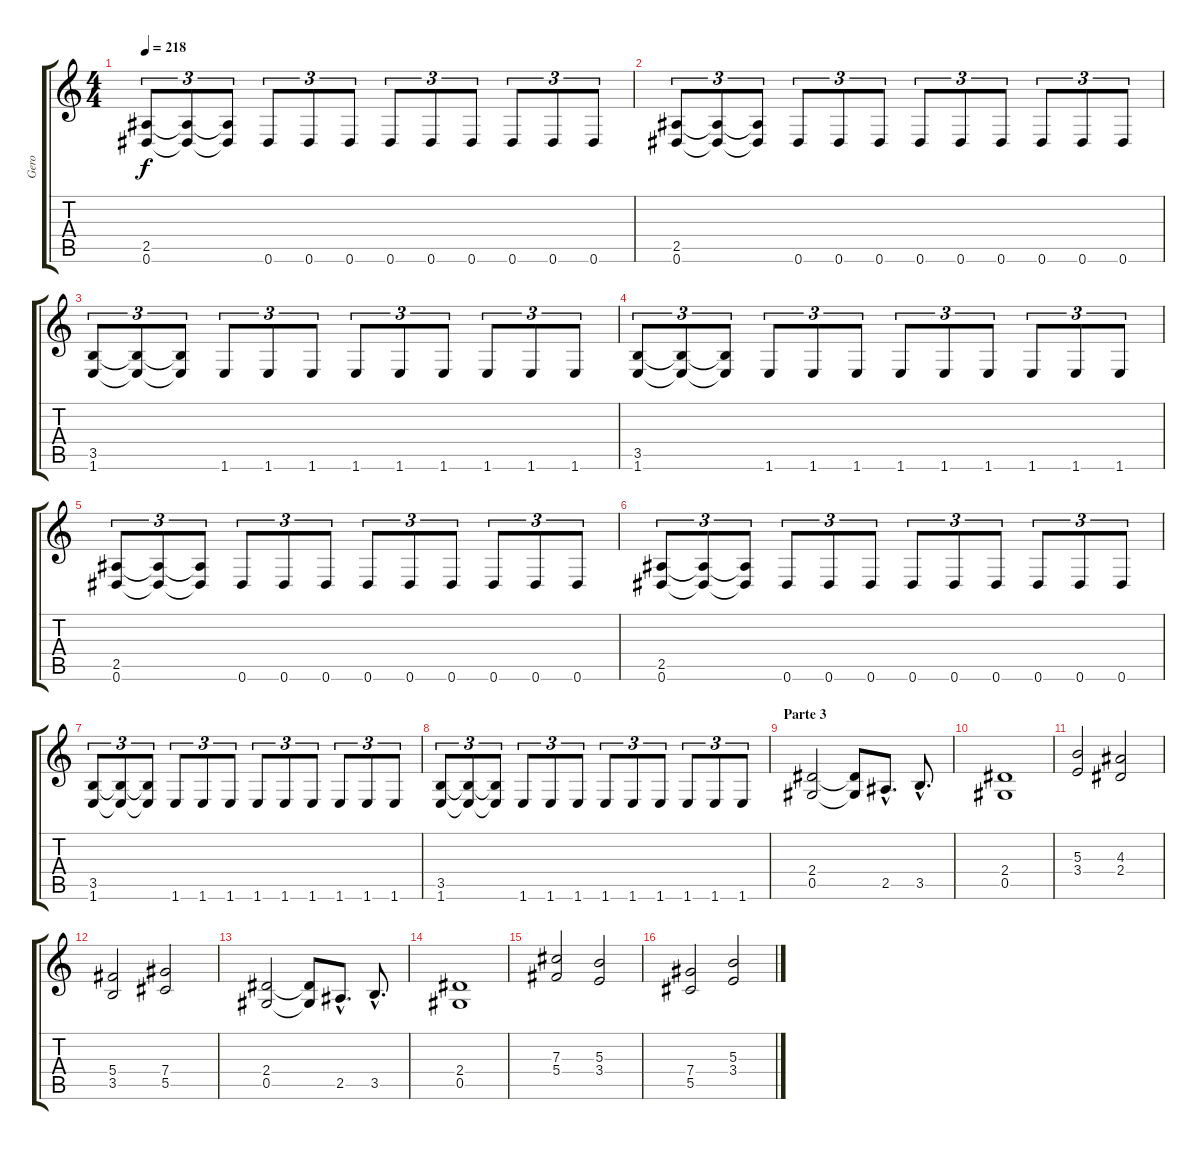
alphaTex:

\track ("Gero" "Gero") {instrument distortionguitar}
\staff {score tabs}
\tuning (Eb4 Bb3 Gb3 Db3 Ab2 Eb2) {hide}
\ts (4 4)
\tempo 218
\clef g2
\ks c
(2.5 0.6).8{tu (3 2) dy f} (2.5{t} 0.6{t}).8{tu (3 2)} (2.5{t} 0.6{t}).8{tu (3 2)} 0.6.8{tu (3 2)} 0.6.8{tu (3 2)} 0.6.8{tu (3 2)} 0.6.8{tu (3 2)} 0.6.8{tu (3 2)} 0.6.8{tu (3 2)} 0.6.8{tu (3 2)} 0.6.8{tu (3 2)} 0.6.8{tu (3 2)} |
(2.5 0.6).8{tu (3 2)} (2.5{t} 0.6{t}).8{tu (3 2)} (2.5{t} 0.6{t}).8{tu (3 2)} 0.6.8{tu (3 2)} 0.6.8{tu (3 2)} 0.6.8{tu (3 2)} 0.6.8{tu (3 2)} 0.6.8{tu (3 2)} 0.6.8{tu (3 2)} 0.6.8{tu (3 2)} 0.6.8{tu (3 2)} 0.6.8{tu (3 2)} |
(3.5 1.6).8{tu (3 2)} (3.5{t} 1.6{t}).8{tu (3 2)} (3.5{t} 1.6{t}).8{tu (3 2)} 1.6.8{tu (3 2)} 1.6.8{tu (3 2)} 1.6.8{tu (3 2)} 1.6.8{tu (3 2)} 1.6.8{tu (3 2)} 1.6.8{tu (3 2)} 1.6.8{tu (3 2)} 1.6.8{tu (3 2)} 1.6.8{tu (3 2)} |
(3.5 1.6).8{tu (3 2)} (3.5{t} 1.6{t}).8{tu (3 2)} (3.5{t} 1.6{t}).8{tu (3 2)} 1.6.8{tu (3 2)} 1.6.8{tu (3 2)} 1.6.8{tu (3 2)} 1.6.8{tu (3 2)} 1.6.8{tu (3 2)} 1.6.8{tu (3 2)} 1.6.8{tu (3 2)} 1.6.8{tu (3 2)} 1.6.8{tu (3 2)} |
(2.5 0.6).8{tu (3 2)} (2.5{t} 0.6{t}).8{tu (3 2)} (2.5{t} 0.6{t}).8{tu (3 2)} 0.6.8{tu (3 2)} 0.6.8{tu (3 2)} 0.6.8{tu (3 2)} 0.6.8{tu (3 2)} 0.6.8{tu (3 2)} 0.6.8{tu (3 2)} 0.6.8{tu (3 2)} 0.6.8{tu (3 2)} 0.6.8{tu (3 2)} |
(2.5 0.6).8{tu (3 2)} (2.5{t} 0.6{t}).8{tu (3 2)} (2.5{t} 0.6{t}).8{tu (3 2)} 0.6.8{tu (3 2)} 0.6.8{tu (3 2)} 0.6.8{tu (3 2)} 0.6.8{tu (3 2)} 0.6.8{tu (3 2)} 0.6.8{tu (3 2)} 0.6.8{tu (3 2)} 0.6.8{tu (3 2)} 0.6.8{tu (3 2)} |
(3.5 1.6).8{tu (3 2)} (3.5{t} 1.6{t}).8{tu (3 2)} (3.5{t} 1.6{t}).8{tu (3 2)} 1.6.8{tu (3 2)} 1.6.8{tu (3 2)} 1.6.8{tu (3 2)} 1.6.8{tu (3 2)} 1.6.8{tu (3 2)} 1.6.8{tu (3 2)} 1.6.8{tu (3 2)} 1.6.8{tu (3 2)} 1.6.8{tu (3 2)} |
(3.5 1.6).8{tu (3 2)} (3.5{t} 1.6{t}).8{tu (3 2)} (3.5{t} 1.6{t}).8{tu (3 2)} 1.6.8{tu (3 2)} 1.6.8{tu (3 2)} 1.6.8{tu (3 2)} 1.6.8{tu (3 2)} 1.6.8{tu (3 2)} 1.6.8{tu (3 2)} 1.6.8{tu (3 2)} 1.6.8{tu (3 2)} 1.6.8{tu (3 2)} |
\section ("" "Parte 3")
(2.4 0.5).2 (2.4{t} 0.5{t}).8 2.5{hac}.8{d} 3.5{hac}.8{d} |
(2.4 0.5).1 |
(5.3 3.4).2 (4.3 2.4).2 |
(5.4 3.5).2 (7.4 5.5).2 |
(2.4 0.5).2 (2.4{t} 0.5{t}).8 2.5{hac}.8{d} 3.5{hac}.8{d} |
(2.4 0.5).1 |
(7.3 5.4).2 (5.3 3.4).2 |
(7.4 5.5).2 (5.3 3.4).2
